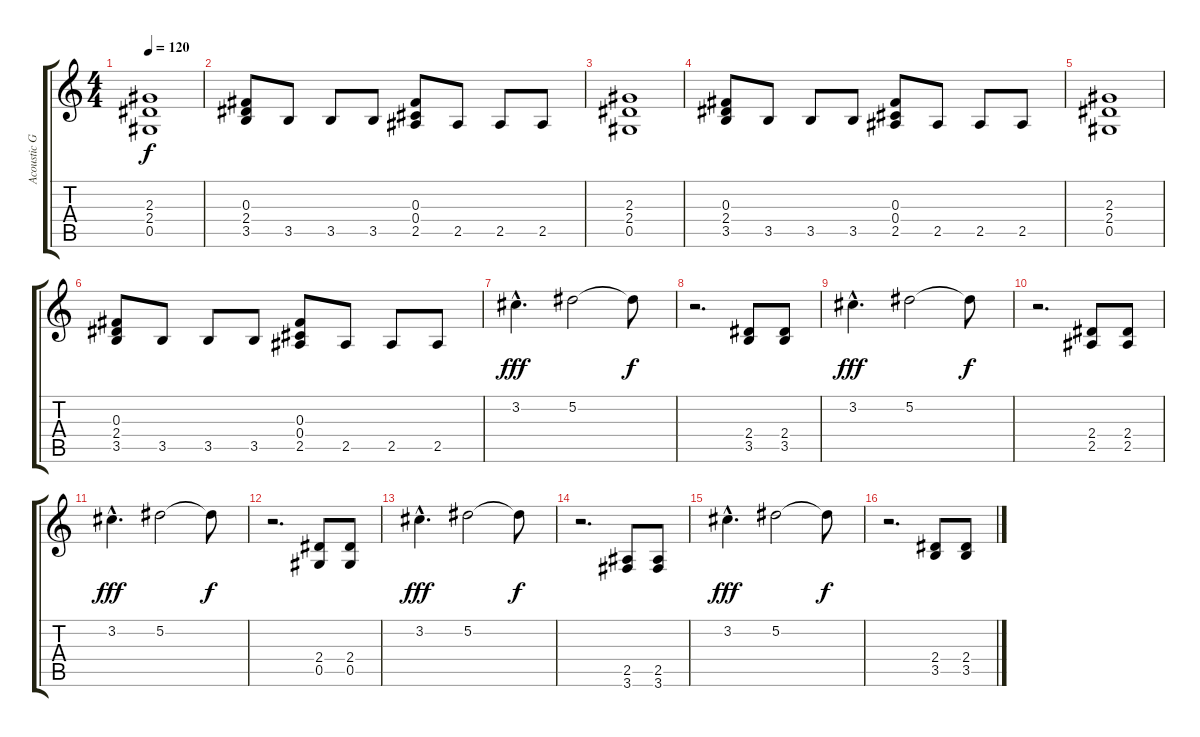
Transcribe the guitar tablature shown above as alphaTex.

\track ("Acoustic Guitar II (Effect)" "Acoustic G") {instrument acousticguitarnylon}
\staff {score tabs}
\tuning (Eb4 Bb3 Gb3 Db3 Ab2 Eb2) {hide}
\ts (4 4)
\tempo 120
\clef g2
\ks c
(2.3 2.4 0.5).1{dy f} |
(0.3 2.4 3.5).8 3.5.8 3.5.8 3.5.8 (0.3 0.4 2.5).8 2.5.8 2.5.8 2.5.8 |
(2.3 2.4 0.5).1 |
(0.3 2.4 3.5).8 3.5.8 3.5.8 3.5.8 (0.3 0.4 2.5).8 2.5.8 2.5.8 2.5.8 |
(2.3 2.4 0.5).1 |
(0.3 2.4 3.5).8 3.5.8 3.5.8 3.5.8 (0.3 0.4 2.5).8 2.5.8 2.5.8 2.5.8 |
3.2{hac}.4{d dy fff} 5.2.2 5.2{t}.8{dy f} |
r.2{d} (2.4 3.5).8 (2.4 3.5).8 |
3.2{hac}.4{d dy fff} 5.2.2 5.2{t}.8{dy f} |
r.2{d} (2.4 2.5).8 (2.4 2.5).8 |
3.2{hac}.4{d dy fff} 5.2.2 5.2{t}.8{dy f} |
r.2{d} (2.4 0.5).8 (2.4 0.5).8 |
3.2{hac}.4{d dy fff} 5.2.2 5.2{t}.8{dy f} |
r.2{d} (2.5 3.6).8 (2.5 3.6).8 |
3.2{hac}.4{d dy fff} 5.2.2 5.2{t}.8{dy f} |
r.2{d} (2.4 3.5).8 (2.4 3.5).8
